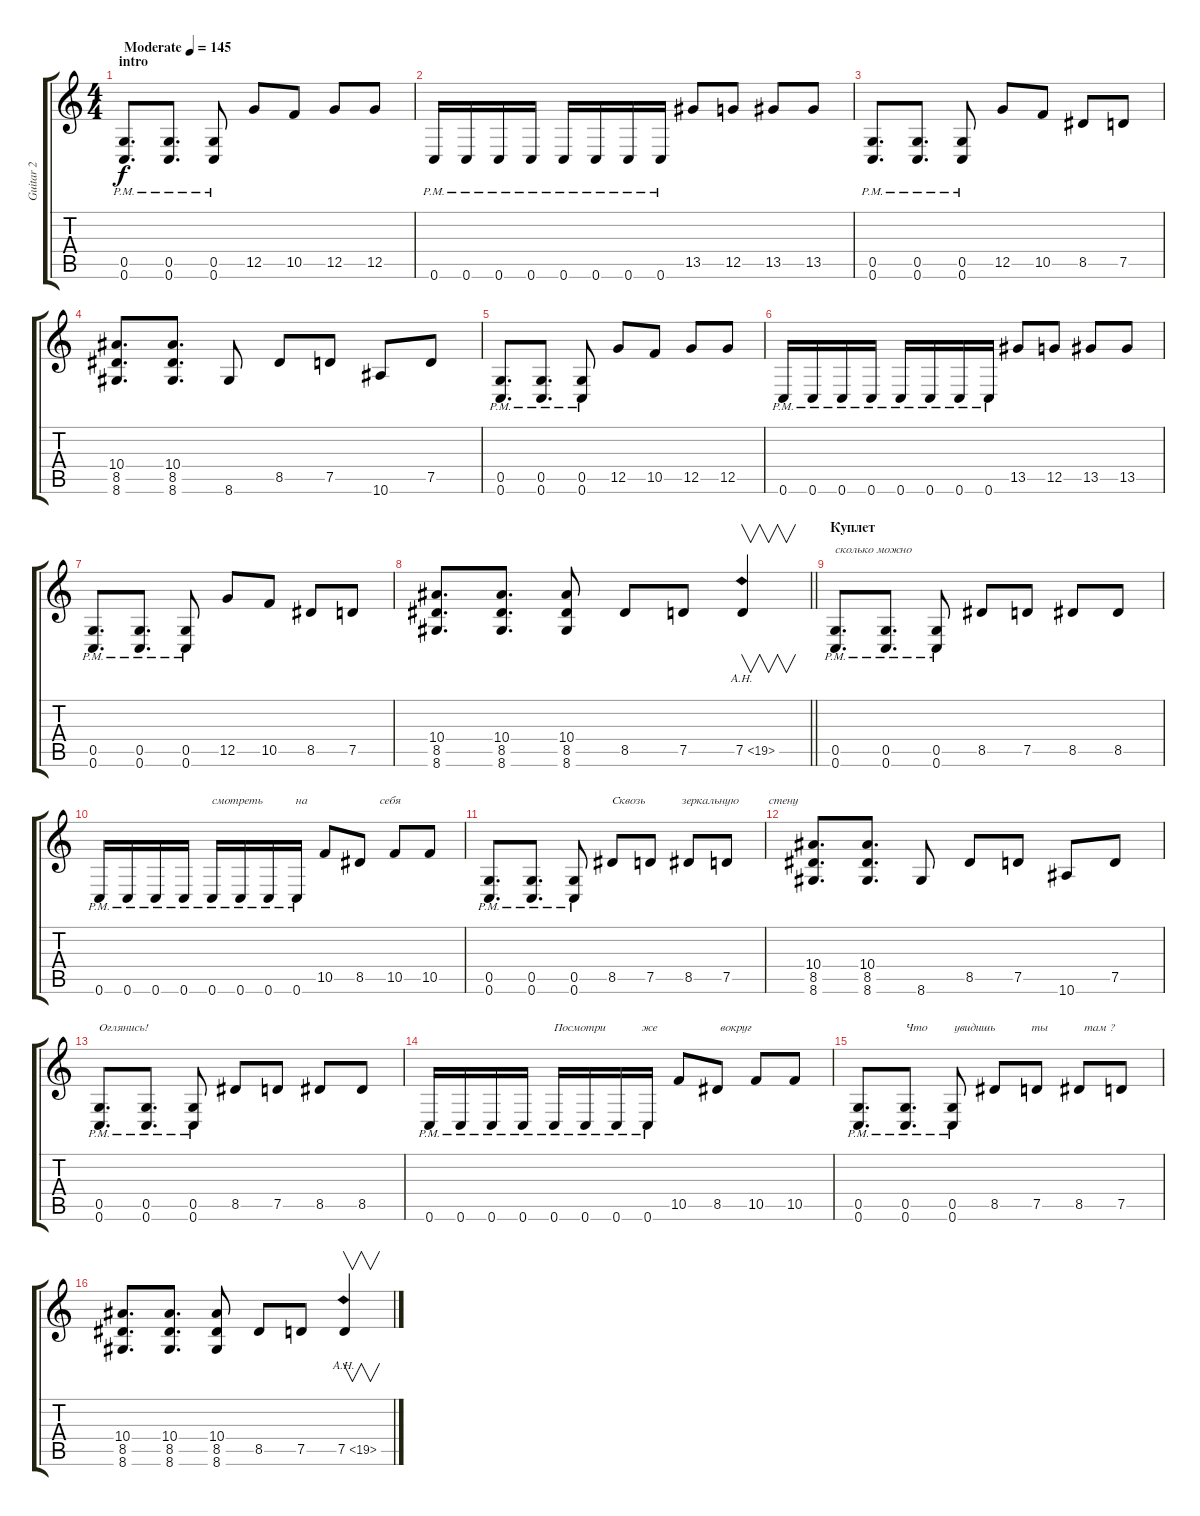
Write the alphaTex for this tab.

\track ("Guitar 2" "Guitar 2") {instrument distortionguitar}
\staff {score tabs}
\tuning (D4 A3 F3 C3 G2 C2) {hide}
\ts (4 4)
\section ("" "intro")
\tempo (145 "Moderate")
\clef g2
\ks c
(0.5{pm} 0.6{pm}).8{d dy f instrument distortionguitar} (0.5{pm} 0.6{pm}).8{d} (0.5{pm} 0.6{pm}).8 12.5.8 10.5.8 12.5.8 12.5.8 |
0.6{pm}.16 0.6{pm}.16 0.6{pm}.16 0.6{pm}.16 0.6{pm}.16 0.6{pm}.16 0.6{pm}.16 0.6{pm}.16 13.5.8 12.5.8 13.5.8 13.5.8 |
(0.5{pm} 0.6{pm}).8{d} (0.5{pm} 0.6{pm}).8{d} (0.5{pm} 0.6{pm}).8 12.5.8 10.5.8 8.5.8 7.5.8 |
(10.4 8.5 8.6).8{d} (10.4 8.5 8.6).8{d} 8.6.8 8.5.8 7.5.8 10.6.8 7.5.8 |
(0.5{pm} 0.6{pm}).8{d} (0.5{pm} 0.6{pm}).8{d} (0.5{pm} 0.6{pm}).8 12.5.8 10.5.8 12.5.8 12.5.8 |
0.6{pm}.16 0.6{pm}.16 0.6{pm}.16 0.6{pm}.16 0.6{pm}.16 0.6{pm}.16 0.6{pm}.16 0.6{pm}.16 13.5.8 12.5.8 13.5.8 13.5.8 |
(0.5{pm} 0.6{pm}).8{d} (0.5{pm} 0.6{pm}).8{d} (0.5{pm} 0.6{pm}).8 12.5.8 10.5.8 8.5.8 7.5.8 |
\barLineRight lightlight
(10.4 8.5 8.6).8{d} (10.4 8.5 8.6).8{d} (10.4 8.5 8.6).8 8.5.8 7.5.8 7.5{ah 12}.4{v} |
\section ("" "Куплет")
(0.5{pm} 0.6{pm}).8{d txt "сколько можно"} (0.5{pm} 0.6{pm}).8{d} (0.5{pm} 0.6{pm}).8 8.5.8 7.5.8 8.5.8 8.5.8 |
0.6{pm}.16 0.6{pm}.16 0.6{pm}.16 0.6{pm}.16 0.6{pm}.16{txt "смотреть           на                        себя "} 0.6{pm}.16 0.6{pm}.16 0.6{pm}.16 10.5.8 8.5.8 10.5.8 10.5.8 |
(0.5{pm} 0.6{pm}).8{d} (0.5{pm} 0.6{pm}).8{d} (0.5{pm} 0.6{pm}).8 8.5.8{txt "Сквозь            зеркальную          стену "} 7.5.8 8.5.8 7.5.8 |
(10.4 8.5 8.6).8{d} (10.4 8.5 8.6).8{d} 8.6.8 8.5.8 7.5.8 10.6.8 7.5.8 |
(0.5{pm} 0.6{pm}).8{d txt "Оглянись! "} (0.5{pm} 0.6{pm}).8{d} (0.5{pm} 0.6{pm}).8 8.5.8 7.5.8 8.5.8 8.5.8 |
0.6{pm}.16 0.6{pm}.16 0.6{pm}.16 0.6{pm}.16 0.6{pm}.16{txt "Посмотри            же                     вокруг "} 0.6{pm}.16 0.6{pm}.16 0.6{pm}.16 10.5.8 8.5.8 10.5.8 10.5.8 |
(0.5{pm} 0.6{pm}).8{d} (0.5{pm} 0.6{pm}).8{d txt "Что         увидишь            ты            там ?"} (0.5{pm} 0.6{pm}).8 8.5.8 7.5.8 8.5.8 7.5.8 |
(10.4 8.5 8.6).8{d} (10.4 8.5 8.6).8{d} (10.4 8.5 8.6).8 8.5.8 7.5.8 7.5{ah 12}.4{v}
